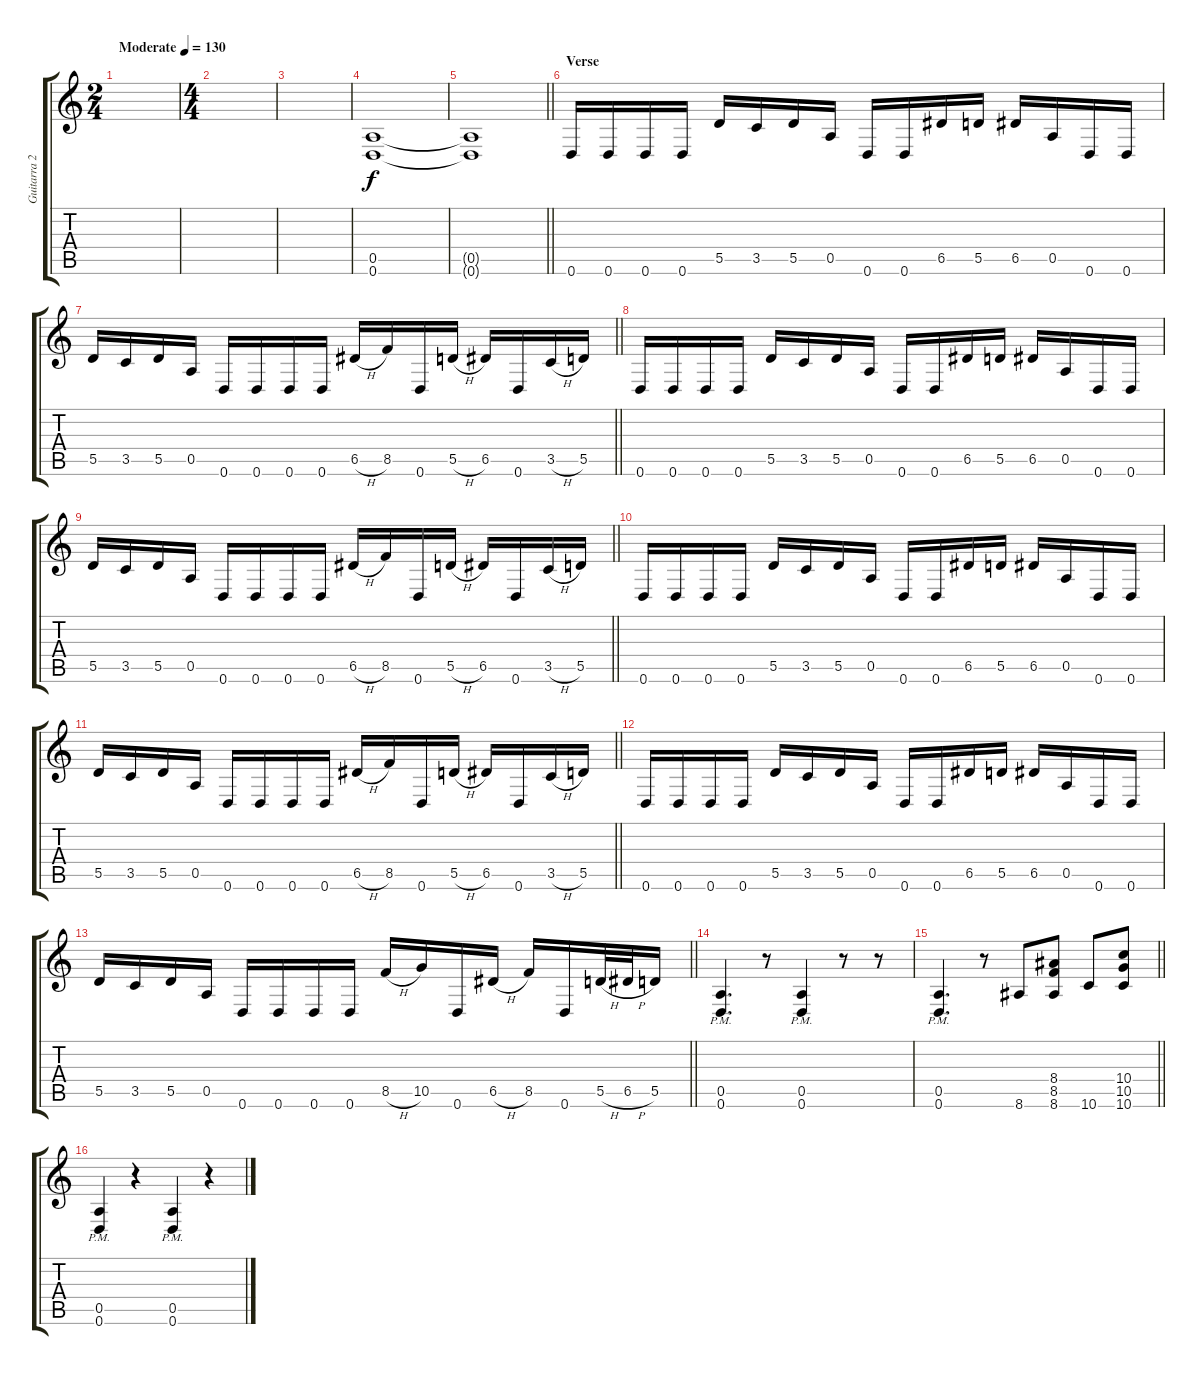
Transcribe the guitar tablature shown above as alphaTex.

\track ("Guitarra 2" "Guitarra 2") {instrument distortionguitar}
\staff {score tabs}
\tuning (E4 B3 G3 D3 A2 D2) {hide}
\ts (2 4)
\tempo (130 "Moderate")
\clef g2
\ks c
|
\ts (4 4)
|
|
(0.5 0.6).1 |
\barLineRight lightlight
(0.5{t} 0.6{t}).1 |
\section ("" "Verse")
0.6.16 0.6.16 0.6.16 0.6.16 5.5.16 3.5.16 5.5.16 0.5.16 0.6.16 0.6.16 6.5.16 5.5.16 6.5.16 0.5.16 0.6.16 0.6.16 |
\barLineRight lightlight
5.5.16 3.5.16 5.5.16 0.5.16 0.6.16 0.6.16 0.6.16 0.6.16 6.5{h}.16 8.5.16 0.6.16 5.5{h}.16 6.5.16 0.6.16 3.5{h}.16 5.5.16 |
0.6.16 0.6.16 0.6.16 0.6.16 5.5.16 3.5.16 5.5.16 0.5.16 0.6.16 0.6.16 6.5.16 5.5.16 6.5.16 0.5.16 0.6.16 0.6.16 |
\barLineRight lightlight
5.5.16 3.5.16 5.5.16 0.5.16 0.6.16 0.6.16 0.6.16 0.6.16 6.5{h}.16 8.5.16 0.6.16 5.5{h}.16 6.5.16 0.6.16 3.5{h}.16 5.5.16 |
0.6.16 0.6.16 0.6.16 0.6.16 5.5.16 3.5.16 5.5.16 0.5.16 0.6.16 0.6.16 6.5.16 5.5.16 6.5.16 0.5.16 0.6.16 0.6.16 |
\barLineRight lightlight
5.5.16 3.5.16 5.5.16 0.5.16 0.6.16 0.6.16 0.6.16 0.6.16 6.5{h}.16 8.5.16 0.6.16 5.5{h}.16 6.5.16 0.6.16 3.5{h}.16 5.5.16 |
0.6.16 0.6.16 0.6.16 0.6.16 5.5.16 3.5.16 5.5.16 0.5.16 0.6.16 0.6.16 6.5.16 5.5.16 6.5.16 0.5.16 0.6.16 0.6.16 |
\barLineRight lightlight
5.5.16 3.5.16 5.5.16 0.5.16 0.6.16 0.6.16 0.6.16 0.6.16 8.5{h}.16 10.5.16 0.6.16 6.5{h}.16 8.5.16 0.6.16 5.5{h}.32 6.5{h}.32 5.5.16 |
(0.5{pm} 0.6{pm}).4{d} r.8 (0.5{pm} 0.6{pm}).4 r.8 r.8 |
\barLineRight lightlight
(0.5{pm} 0.6{pm}).4{d} r.8 8.6.8 (8.4 8.5 8.6).8 10.6.8 (10.4 10.5 10.6).8 |
(0.5{pm} 0.6{pm}).4 r.4 (0.5{pm} 0.6{pm}).4 r.4
